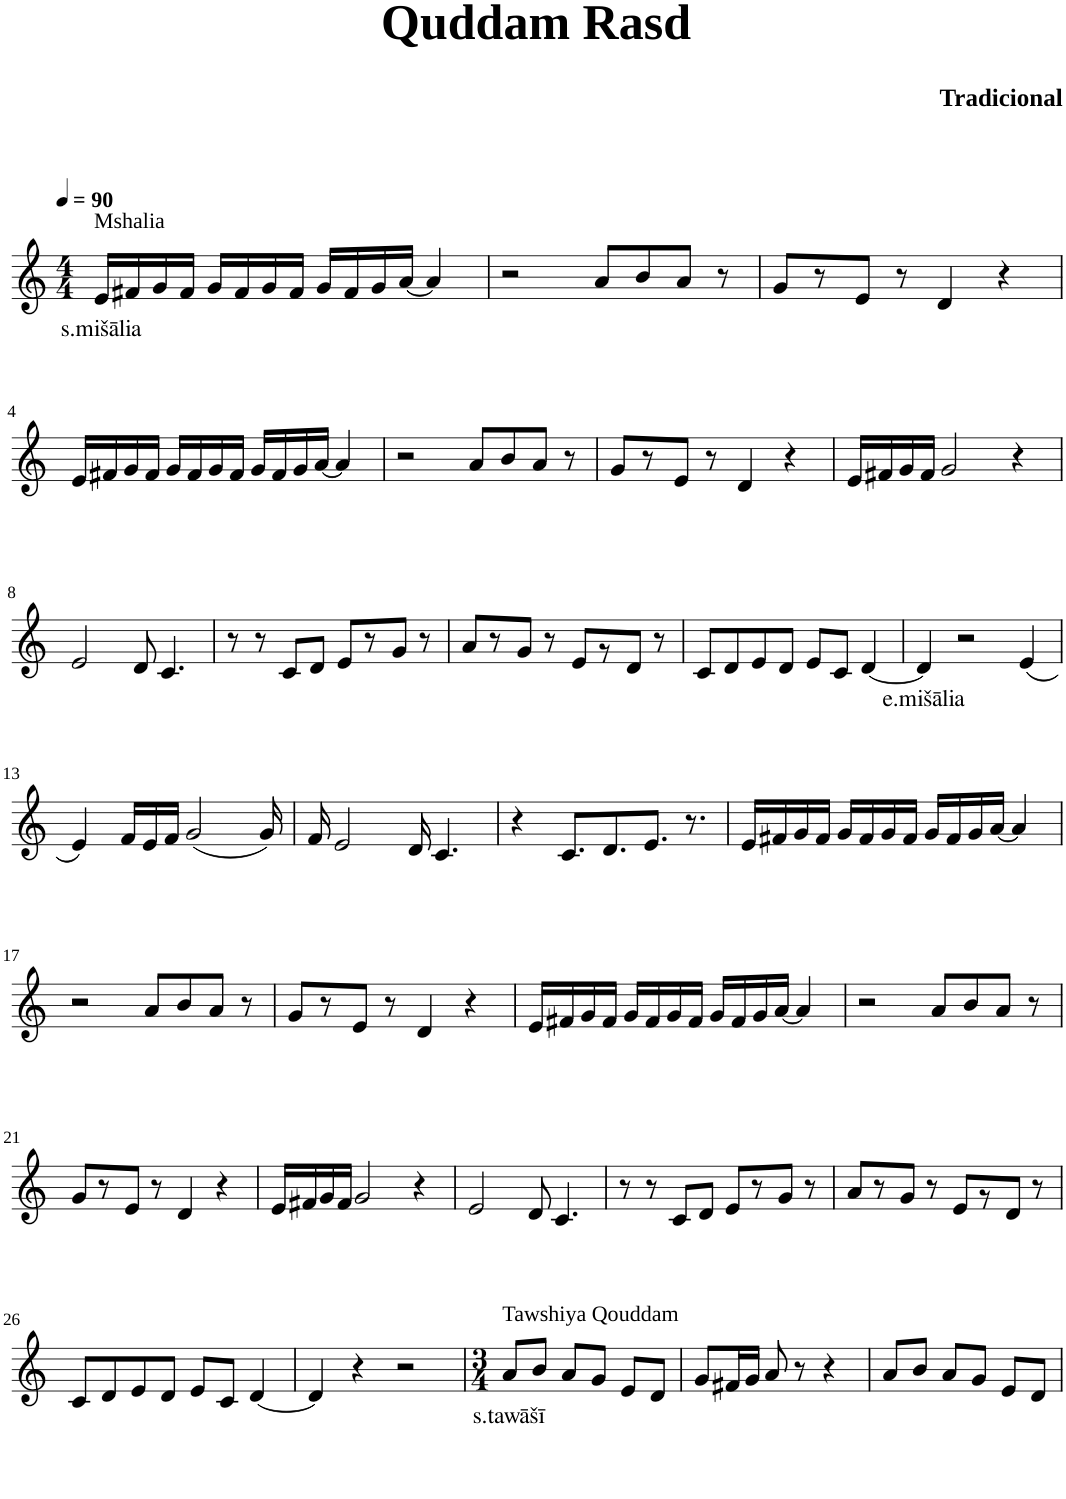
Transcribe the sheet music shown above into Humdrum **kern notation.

**kern	**text
*part1	*part1
*staff1	*staff1
*I"Violin	*
*clefG2	*
*k[]	*
*M4/4	*
*MM90	*
=1	=1
!LO:TX:a:t=Mshalia	!
!	!LO:LY:b
16e/LL	s.mišālia
16f#X/	.
16g/	.
16f#/JJ	.
16g/LL	.
16f#/	.
16g/	.
16f#/JJ	.
16g/LL	.
16f#/	.
16g/	.
[16a/JJ	.
4a/]	.
=2	=2
2r	.
8a/L	.
8b/	.
8a/J	.
8r	.
=3	=3
8g/L	.
8r	.
8e/J	.
8r	.
4d/	.
4r	.
!!LO:LB:g=z
=4	=4
16e/LL	.
16f#X/	.
16g/	.
16f#/JJ	.
16g/LL	.
16f#/	.
16g/	.
16f#/JJ	.
16g/LL	.
16f#/	.
16g/	.
[16a/JJ	.
4a/]	.
=5	=5
2r	.
8a/L	.
8b/	.
8a/J	.
8r	.
=6	=6
8g/L	.
8r	.
8e/J	.
8r	.
4d/	.
4r	.
=7	=7
16e/LL	.
16f#X/	.
16g/	.
16f#/JJ	.
2g/	.
4r	.
!!LO:LB:g=z
=8	=8
2e/	.
8d/	.
4.c/	.
=9	=9
8r	.
8r	.
8c/L	.
8d/J	.
8e/L	.
8r	.
8g/J	.
8r	.
=10	=10
8a/L	.
8r	.
8g/J	.
8r	.
8e/L	.
8r	.
8d/J	.
8r	.
=11	=11
8c/L	.
8d/	.
8e/	.
8d/J	.
8e/L	.
8c/J	.
[4d/	.
=12	=12
!	!LO:LY:b
4d/]	e.mišālia
2r	.
(4e/	.
!!LO:LB:g=z
=13	=13
4e/)	.
16f/LL	.
16e/	.
16f/JJ	.
(2g/	.
16g/)	.
=14	=14
16f/	.
2e/	.
16d/	.
4.c/	.
=15	=15
4r	.
8.c/L	.
8.d/	.
8.e/J	.
8.r	.
=16	=16
16e/LL	.
16f#X/	.
16g/	.
16f#/JJ	.
16g/LL	.
16f#/	.
16g/	.
16f#/JJ	.
16g/LL	.
16f#/	.
16g/	.
[16a/JJ	.
4a/]	.
!!LO:LB:g=z
=17	=17
2r	.
8a/L	.
8b/	.
8a/J	.
8r	.
=18	=18
8g/L	.
8r	.
8e/J	.
8r	.
4d/	.
4r	.
=19	=19
16e/LL	.
16f#X/	.
16g/	.
16f#/JJ	.
16g/LL	.
16f#/	.
16g/	.
16f#/JJ	.
16g/LL	.
16f#/	.
16g/	.
[16a/JJ	.
4a/]	.
=20	=20
2r	.
8a/L	.
8b/	.
8a/J	.
8r	.
!!LO:LB:g=z
=21	=21
8g/L	.
8r	.
8e/J	.
8r	.
4d/	.
4r	.
=22	=22
16e/LL	.
16f#X/	.
16g/	.
16f#/JJ	.
2g/	.
4r	.
=23	=23
2e/	.
8d/	.
4.c/	.
=24	=24
8r	.
8r	.
8c/L	.
8d/J	.
8e/L	.
8r	.
8g/J	.
8r	.
=25	=25
8a/L	.
8r	.
8g/J	.
8r	.
8e/L	.
8r	.
8d/J	.
8r	.
!!LO:LB:g=z
=26	=26
8c/L	.
8d/	.
8e/	.
8d/J	.
8e/L	.
8c/J	.
[4d/	.
=27	=27
4d/]	.
4r	.
2r	.
=28	=28
*M3/4	*
!LO:TX:a:t=Tawshiya Qouddam	!
!	!LO:LY:b
8a/L	s.tawāšī
8b/J	.
8a/L	.
8g/J	.
8e/L	.
8d/J	.
=29	=29
8g/L	.
16f#X/L	.
16g/JJ	.
8a/	.
8r	.
4r	.
=30	=30
8a/L	.
8b/J	.
8a/L	.
8g/J	.
8e/L	.
8d/J	.
=	=
*-	*-
